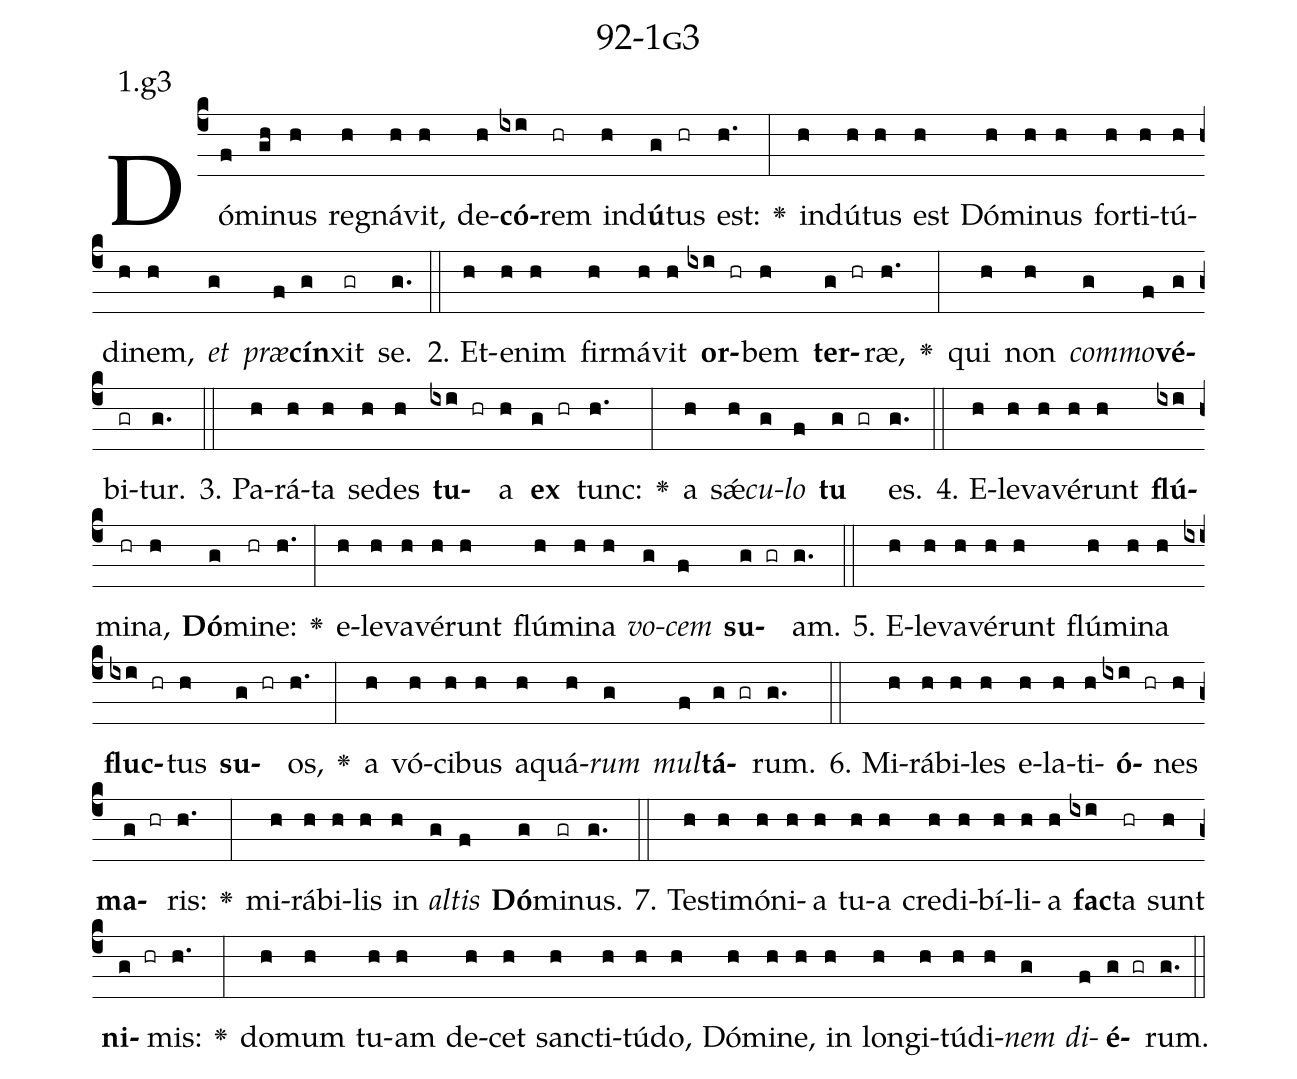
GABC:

name: 92-1g3;
annotation: 1.g3;
%%
(c4)Dó(f)mi(gh)nus(h) re(h)gná(h)vit,(h) de(h)<b>có</b>(ixi)rem(hr) ind(h)<b>ú</b>(g)tus(hr) est:(h.) <v>\greheightstar</v>(:) ind(h)ú(h)tus(h) est(h) Dó(h)mi(h)nus(h) for(h)ti(h)tú(h)di(h)nem,(h) <i>et</i>(g) <i>præ</i>(f)<b>cín</b>(g)xit(gr) se.(g.) (::)
2. Et(h)e(h)nim(h) fir(h)má(h)vit(h) <b>or</b>(ixi hr)bem(h) <b>ter</b>(g hr)ræ,(h.) <v>\greheightstar</v>(:) qui(h) non(h) <i>com</i>(g)<i>mo</i>(f)<b>vé</b>(g)bi(gr)tur.(g.) (::)
3. Pa(h)rá(h)ta(h) se(h)des(h) <b>tu</b>(ixi hr)a(h) <b>ex</b>(g hr) tunc:(h.) <v>\greheightstar</v>(:) a(h) sǽ(h)<i>cu</i>(g)<i>lo</i>(f) <b>tu</b>(g gr) es.(g.) (::)
4. E(h)le(h)va(h)vé(h)runt(h) <b>flú</b>(ixi)mi(hr)na,(h) <b>Dó</b>(g)mi(hr)ne:(h.) <v>\greheightstar</v>(:) e(h)le(h)va(h)vé(h)runt(h) flú(h)mi(h)na(h) <i>vo</i>(g)<i>cem</i>(f) <b>su</b>(g gr)am.(g.) (::)
5. E(h)le(h)va(h)vé(h)runt(h) flú(h)mi(h)na(h) <b>fluc</b>(ixi hr)tus(h) <b>su</b>(g hr)os,(h.) <v>\greheightstar</v>(:) a(h) vó(h)ci(h)bus(h) a(h)quá(h)<i>rum</i>(g) <i>mul</i>(f)<b>tá</b>(g gr)rum.(g.) (::)
6. Mi(h)rá(h)bi(h)les(h) e(h)la(h)ti(h)<b>ó</b>(ixi hr)nes(h) <b>ma</b>(g hr)ris:(h.) <v>\greheightstar</v>(:) mi(h)rá(h)bi(h)lis(h) in(h) <i>al</i>(g)<i>tis</i>(f) <b>Dó</b>(g)mi(gr)nus.(g.) (::)
7. Tes(h)ti(h)mó(h)ni(h)a(h) tu(h)a(h) cre(h)di(h)bí(h)li(h)a(h) <b>fac</b>(ixi)ta(hr) sunt(h) <b>ni</b>(g hr)mis:(h.) <v>\greheightstar</v>(:) do(h)mum(h) tu(h)am(h) de(h)cet(h) sanc(h)ti(h)tú(h)do,(h) Dó(h)mi(h)ne,(h) in(h) lon(h)gi(h)tú(h)di(h)<i>nem</i>(g) <i>di</i>(f)<b>é</b>(g gr)rum.(g.) (::)
